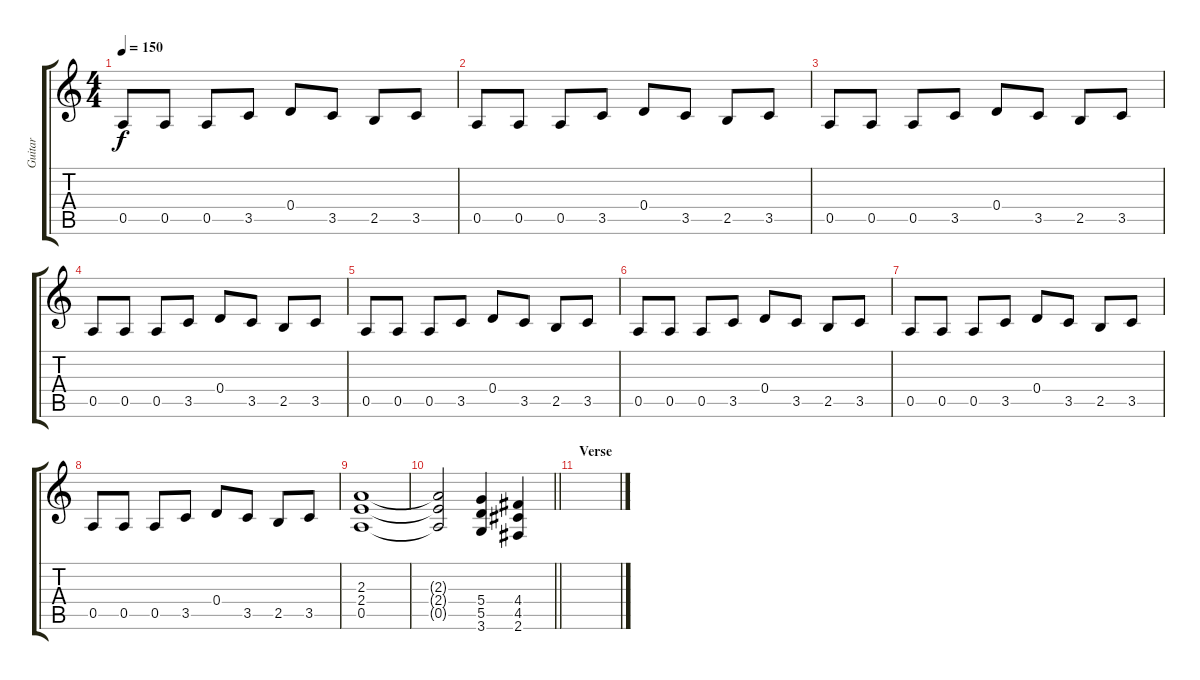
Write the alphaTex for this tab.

\track ("Guitar" "Guitar") {instrument distortionguitar}
\staff {score tabs}
\tuning (E4 B3 G3 D3 A2 E2) {hide}
\ts (4 4)
\tempo 150
\clef g2
\ks c
0.5.8{dy f} 0.5.8 0.5.8 3.5.8 0.4.8 3.5.8 2.5.8 3.5.8 |
0.5.8 0.5.8 0.5.8 3.5.8 0.4.8 3.5.8 2.5.8 3.5.8 |
0.5.8 0.5.8 0.5.8 3.5.8 0.4.8 3.5.8 2.5.8 3.5.8 |
0.5.8 0.5.8 0.5.8 3.5.8 0.4.8 3.5.8 2.5.8 3.5.8 |
0.5.8 0.5.8 0.5.8 3.5.8 0.4.8 3.5.8 2.5.8 3.5.8 |
0.5.8 0.5.8 0.5.8 3.5.8 0.4.8 3.5.8 2.5.8 3.5.8 |
0.5.8 0.5.8 0.5.8 3.5.8 0.4.8 3.5.8 2.5.8 3.5.8 |
0.5.8 0.5.8 0.5.8 3.5.8 0.4.8 3.5.8 2.5.8 3.5.8 |
(2.3 2.4 0.5).1 |
\barLineRight lightlight
(2.3{t} 2.4{t} 0.5{t}).2 (5.4 5.5 3.6).4 (4.4 4.5 2.6).4 |
\section ("" "Verse")
